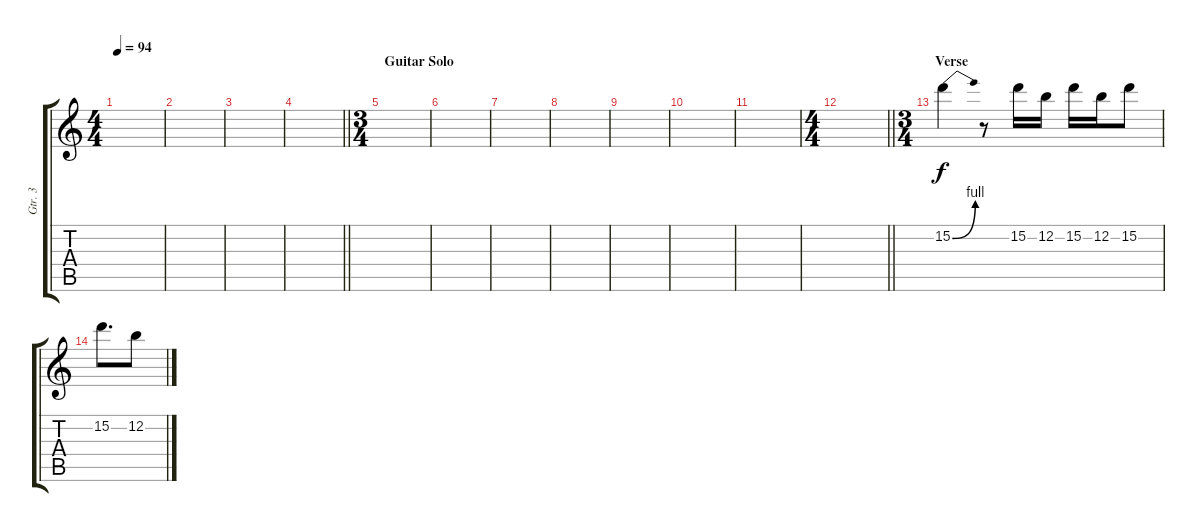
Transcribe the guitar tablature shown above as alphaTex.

\track ("Gtr. 3" "Gtr. 3") {instrument overdrivenguitar}
\staff {score tabs}
\tuning (E4 B3 G3 D3 A2 E2) {hide}
\ts (4 4)
\tempo 94
\clef g2
\ks c
|
|
|
\barLineRight lightlight
|
\ts (3 4)
\section ("" "Guitar Solo")
|
|
|
|
|
|
|
\ts (4 4)
\barLineRight lightlight
|
\ts (3 4)
\section ("" "Verse")
15.2{be (bend 0 0 60 4)}.4 r.8 15.2.16 12.2.16 15.2.16 12.2.16 15.2.8 |
15.2.8{d} 12.2.8
